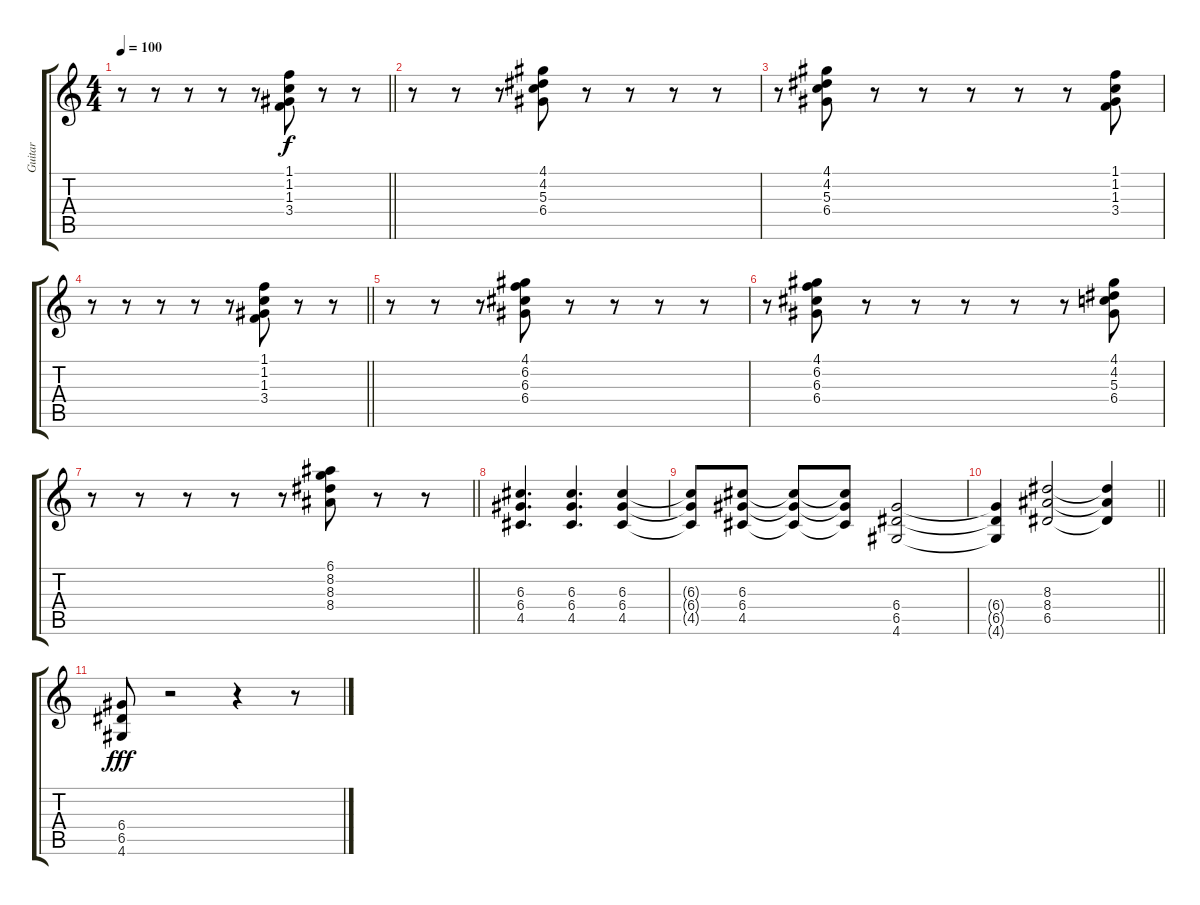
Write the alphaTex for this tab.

\track ("Guitar" "Guitar") {instrument electricguitarjazz}
\staff {score tabs}
\tuning (E4 B3 G3 D3 A2 E2) {hide}
\ts (4 4)
\tempo 100
\clef g2
\barLineRight lightlight
\ks c
r.8{dy f} r.8 r.8 r.8 r.8 (1.1 1.2 1.3 3.4).8 r.8 r.8 |
r.8 r.8 r.8 (4.1 4.2 5.3 6.4).8 r.8 r.8 r.8 r.8 |
r.8 (4.1 4.2 5.3 6.4).8 r.8 r.8 r.8 r.8 r.8 (1.1 1.2 1.3 3.4).8 |
\barLineRight lightlight
r.8 r.8 r.8 r.8 r.8 (1.1 1.2 1.3 3.4).8 r.8 r.8 |
r.8 r.8 r.8 (4.1 6.2 6.3 6.4).8 r.8 r.8 r.8 r.8 |
r.8 (4.1 6.2 6.3 6.4).8 r.8 r.8 r.8 r.8 r.8 (4.1 4.2 5.3 6.4).8 |
\barLineRight lightlight
r.8 r.8 r.8 r.8 r.8 (6.1 8.2 8.3 8.4).8 r.8 r.8 |
(6.3 6.4 4.5).4{d instrument distortionguitar} (6.3 6.4 4.5).4{d} (6.3 6.4 4.5).4 |
(6.3{t} 6.4{t} 4.5{t}).8 (6.3 6.4 4.5).8 (6.3{t} 6.4{t} 4.5{t}).8 (6.3{t} 6.4{t} 4.5{t}).8 (6.4 6.5 4.6).2 |
\barLineRight lightlight
(6.4{t} 6.5{t} 4.6{t}).4 (8.3 8.4 6.5).2 (8.3{t} 8.4{t} 6.5{t}).4 |
(6.4 6.5 4.6).8{dy fff} r.2 r.4 r.8
